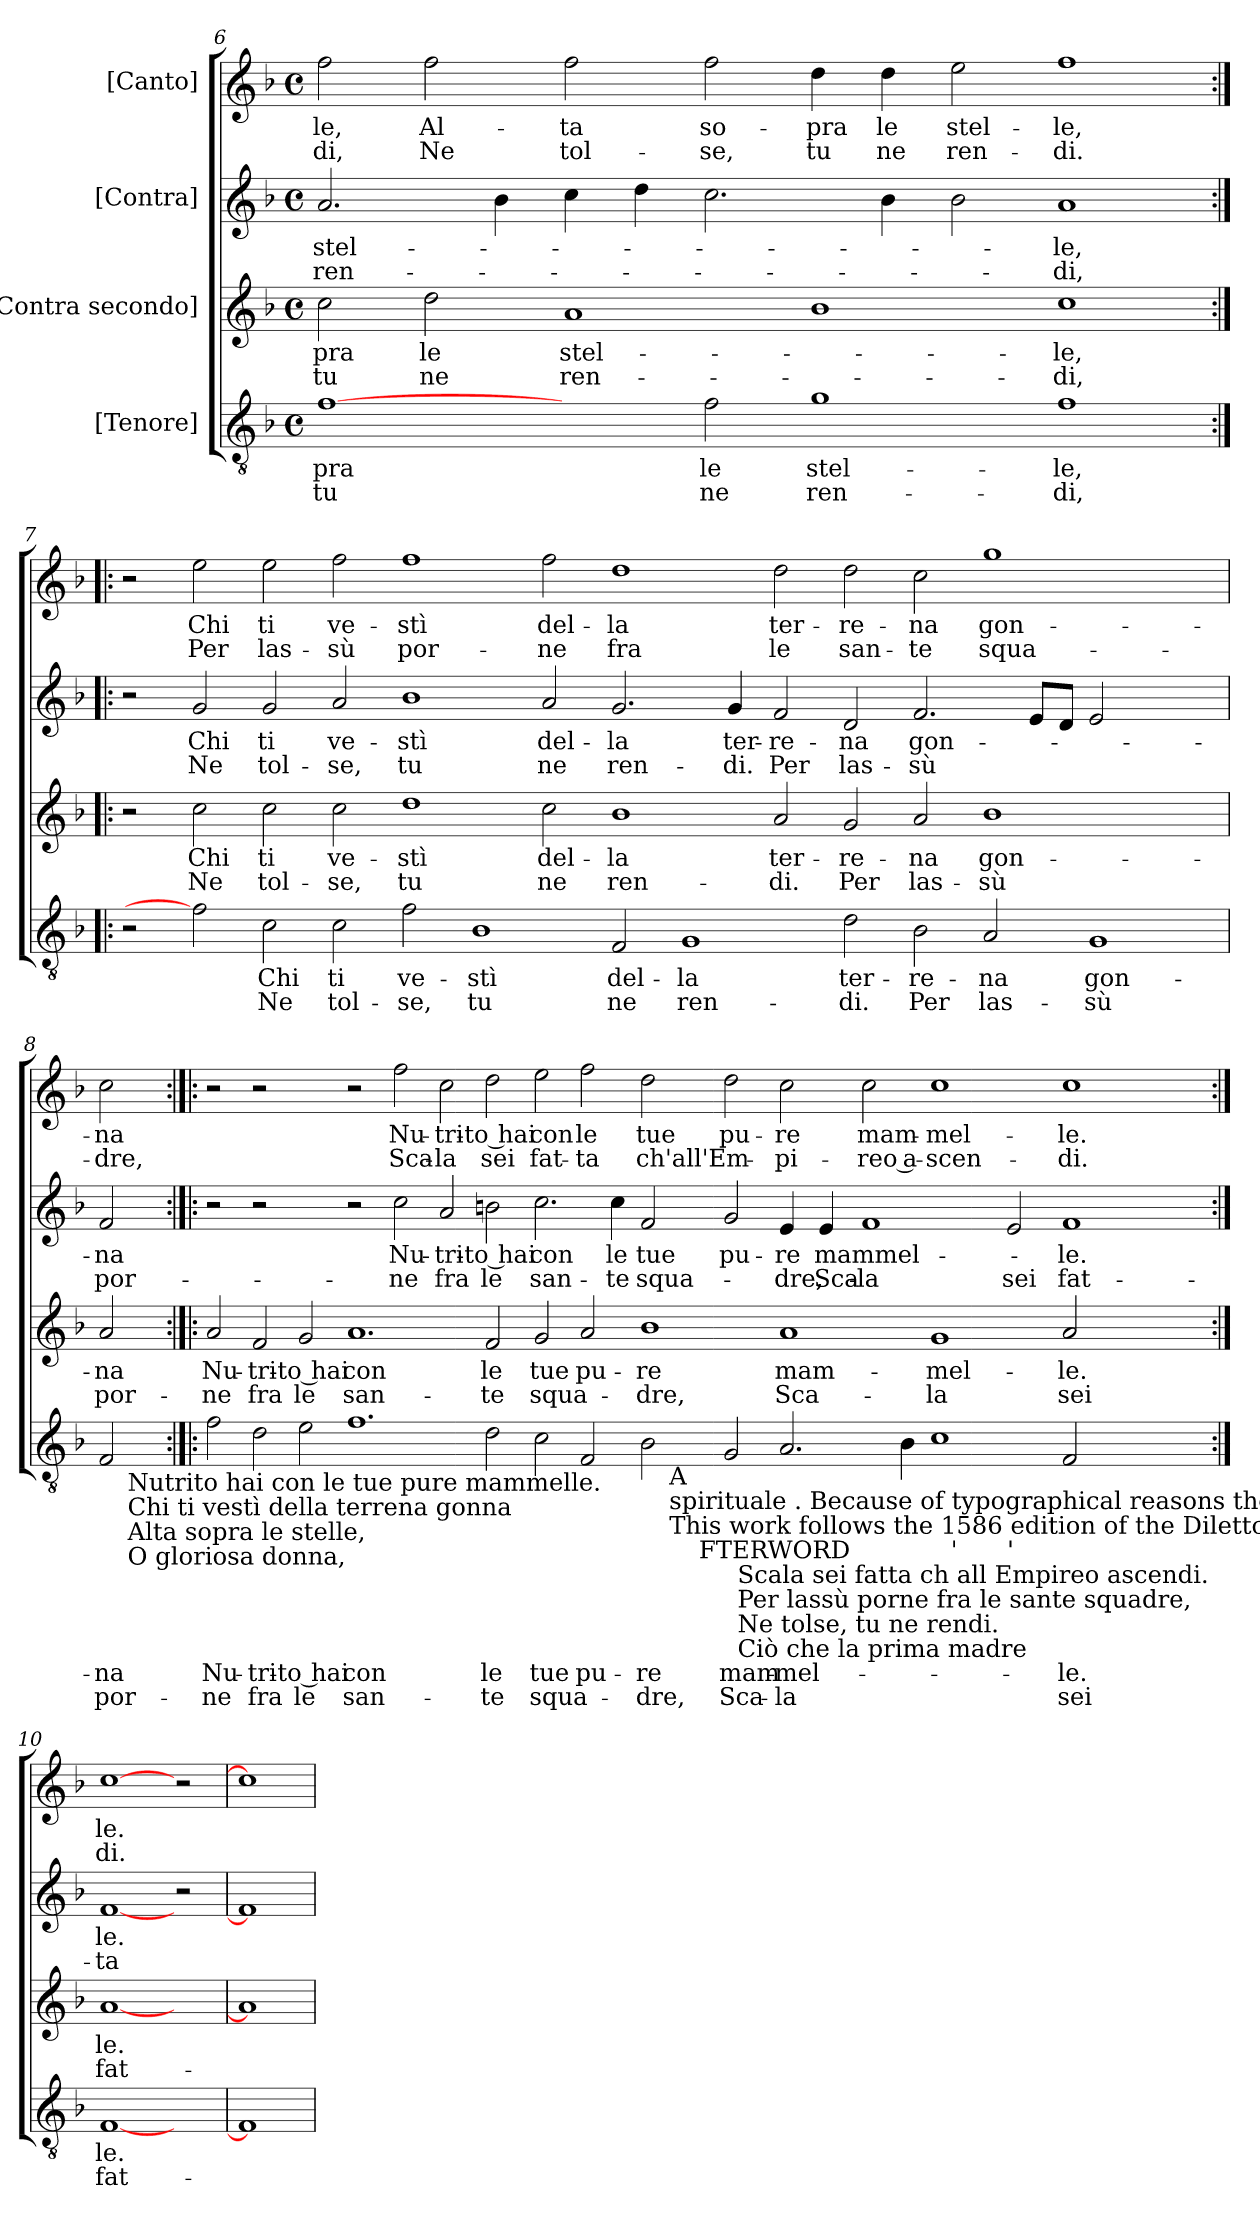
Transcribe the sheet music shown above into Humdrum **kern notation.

**kern	**text	**text	**kern	**text	**text	**kern	**text	**text	**kern	**text	**text
*part4	*part4	*part4	*part3	*part3	*part3	*part2	*part2	*part2	*part1	*part1	*part1
*staff4	*staff4	*staff4	*staff3	*staff3	*staff3	*staff2	*staff2	*staff2	*staff1	*staff1	*staff1
*I"[Tenore]	*	*	*I"[Contra secondo]	*	*	*I"[Contra]	*	*	*I"[Canto]	*	*
!!LO:LB:g=z
*clefGv2	*	*	*clefG2	*	*	*clefG2	*	*	*clefG2	*	*
*k[b-]	*	*	*k[b-]	*	*	*k[b-]	*	*	*k[b-]	*	*
*F:	*	*	*F:	*	*	*F:	*	*	*F:	*	*
*M4/4	*	*	*M4/4	*	*	*M4/4	*	*	*M4/4	*	*
*met(c)	*	*	*met(c)	*	*	*met(c)	*	*	*met(c)	*	*
=6	=6	=6	=6	=6	=6	=6	=6	=6	=6	=6	=6
!	!LO:LY:b	!LO:LY:b	!	!LO:LY:b	!LO:LY:b	!	!LO:LY:b	!LO:LY:b	!	!LO:LY:b	!LO:LY:b
[1f	-pra	tu	2cc\	-pra	tu	2.a/	stel-	ren-	2ff\	-le,	-di,
!	!	!	!	!LO:LY:b	!LO:LY:b	!	!	!	!	!LO:LY:b	!LO:LY:b
.	.	.	2dd\	le	ne	.	.	.	2ff\	Al-	Ne
.	.	.	.	.	.	4b-\	.	.	.	.	.
!	!	!	!	!LO:LY:b	!LO:LY:b	!	!	!	!	!LO:LY:b	!LO:LY:b
2ryy	.	.	1a	stel-	ren-	4cc\	.	.	2ff\	-ta	tol-
.	.	.	.	.	.	4dd\	.	.	.	.	.
!	!LO:LY:b	!LO:LY:b	!	!	!	!	!	!	!	!LO:LY:b	!LO:LY:b
2f\	le	ne	.	.	.	2.cc\	.	.	2ff\	so-	-se,
!	!LO:LY:b	!LO:LY:b	!	!	!	!	!	!	!	!LO:LY:b	!LO:LY:b
1g	stel-	ren-	1b-	.	.	.	.	.	4dd\	-pra	tu
!	!	!	!	!	!	!	!	!	!	!LO:LY:b	!LO:LY:b
.	.	.	.	.	.	4b-\	.	.	4dd\	le	ne
!	!	!	!	!	!	!	!	!	!	!LO:LY:b	!LO:LY:b
.	.	.	.	.	.	2b-\	.	.	2ee\	stel-	ren-
!	!LO:LY:b	!LO:LY:b	!	!LO:LY:b	!LO:LY:b	!	!LO:LY:b	!LO:LY:b	!	!LO:LY:b	!LO:LY:b
1f	-le,	-di,	1cc	-le,	-di,	1a	-le,	-di,	1ff	-le,	-di.
=7:|!|:	=7:|!|:	=7:|!|:	=7:|!|:	=7:|!|:	=7:|!|:	=7:|!|:	=7:|!|:	=7:|!|:	=7:|!|:	=7:|!|:	=7:|!|:
2r	.	.	2r	.	.	2r	.	.	2r	.	.
!	!	!	!	!LO:LY:b	!LO:LY:b	!	!LO:LY:b	!LO:LY:b	!	!LO:LY:b	!LO:LY:b
2f]	.	.	2cc\	Chi	Ne	2g/	Chi	Ne	2ee\	Chi	Per
!	!LO:LY:b	!LO:LY:b	!	!LO:LY:b	!LO:LY:b	!	!LO:LY:b	!LO:LY:b	!	!LO:LY:b	!LO:LY:b
2c\	Chi	Ne	2cc\	ti	tol-	2g/	ti	tol-	2ee\	ti	las-
!	!LO:LY:b	!LO:LY:b	!	!LO:LY:b	!LO:LY:b	!	!LO:LY:b	!LO:LY:b	!	!LO:LY:b	!LO:LY:b
2c\	ti	tol-	2cc\	ve-	-se,	2a/	ve-	-se,	2ff\	ve-	-sù
!	!LO:LY:b	!LO:LY:b	!	!LO:LY:b	!LO:LY:b	!	!LO:LY:b	!LO:LY:b	!	!LO:LY:b	!LO:LY:b
2f\	ve-	-se,	1dd	-stì	tu	1b-	-stì	tu	1ff	-stì	por-
!	!LO:LY:b	!LO:LY:b	!	!	!	!	!	!	!	!	!
1B-	-stì	tu	.	.	.	.	.	.	.	.	.
!	!	!	!	!LO:LY:b	!LO:LY:b	!	!LO:LY:b	!LO:LY:b	!	!LO:LY:b	!LO:LY:b
.	.	.	2cc\	del-	ne	2a/	del-	ne	2ff\	del-	-ne
!	!LO:LY:b	!LO:LY:b	!	!LO:LY:b	!LO:LY:b	!	!LO:LY:b	!LO:LY:b	!	!LO:LY:b	!LO:LY:b
2F/	del-	ne	1b-	-la	ren-	2.g/	-la	ren-	1dd	-la	fra
!	!LO:LY:b	!LO:LY:b	!	!	!	!	!	!	!	!	!
1G	-la	ren-	.	.	.	.	.	.	.	.	.
!	!	!	!	!	!	!	!LO:LY:b	!LO:LY:b	!	!	!
.	.	.	.	.	.	4g/	ter-	-di.	.	.	.
!	!	!	!	!LO:LY:b	!LO:LY:b	!	!LO:LY:b	!LO:LY:b	!	!LO:LY:b	!LO:LY:b
.	.	.	2a/	ter-	-di.	2f/	-re-	Per	2dd\	ter-	le
!	!LO:LY:b	!LO:LY:b	!	!LO:LY:b	!LO:LY:b	!	!LO:LY:b	!LO:LY:b	!	!LO:LY:b	!LO:LY:b
2d\	ter-	-di.	2g/	-re-	Per	2d/	-na	las-	2dd\	-re-	san-
!	!LO:LY:b	!LO:LY:b	!	!LO:LY:b	!LO:LY:b	!	!LO:LY:b	!LO:LY:b	!	!LO:LY:b	!LO:LY:b
2B-\	-re-	Per	2a/	-na	las-	2.f/	gon-	-sù	2cc\	-na	-te
!	!LO:LY:b	!LO:LY:b	!	!LO:LY:b	!LO:LY:b	!	!	!	!	!LO:LY:b	!LO:LY:b
2A/	-na	las-	1b-	gon-	-sù	.	.	.	1gg	gon-	squa-
.	.	.	.	.	.	8e/L	.	.	.	.	.
.	.	.	.	.	.	8d/J	.	.	.	.	.
!	!LO:LY:b	!LO:LY:b	!	!	!	!	!	!	!	!	!
1G	gon-	-sù	.	.	.	2e/	.	.	.	.	.
.	.	.	2ryy	.	.	2ryy	.	.	2ryy	.	.
!!LO:PB:g=z
=8	=8	=8	=8	=8	=8	=8	=8	=8	=8	=8	=8
!LO:TX:b:t=Diletto spirituale . Per ragioni tipografiche a m. 11 le	!	!	!	!	!	!	!	!	!	!	!
!LO:TX:b:t=Quest edizione segue fedelmente quella del 1586 del	!	!	!	!	!	!	!	!	!	!	!
!LO:TX:b:t=P OSTFAZIONE	!	!	!	!	!	!	!	!	!	!	!
!LO:TX:b:t='	!	!	!	!	!	!	!	!	!	!	!
!	!LO:LY:b	!LO:LY:b	!	!LO:LY:b	!LO:LY:b	!	!LO:LY:b	!LO:LY:b	!	!LO:LY:b	!LO:LY:b
*^	*	*	*	*	*	*	*	*	*	*	*
2F/	8ryy	-na	por-	2a/	-na	por-	2f/	-na	por-	2cc\	-na	-dre,
.	32ryy	.	.	.	.	.	.	.	.	.	.	.
!	!LO:TX:b:t=Nutrito hai con le tue pure mammelle.	!	!	!	!	!	!	!	!	!	!	!
!	!LO:TX:b:t=Chi ti vestì della terrena gonna	!	!	!	!	!	!	!	!	!	!	!
!	!LO:TX:b:t=Alta sopra le stelle,	!	!	!	!	!	!	!	!	!	!	!
!	!LO:TX:b:t=O gloriosa donna,	!	!	!	!	!	!	!	!	!	!	!
.	4ryy	.	.	.	.	.	.	.	.	.	.	.
.	16.ryy	.	.	.	.	.	.	.	.	.	.	.
=9:|!|:	=9:|!|:	=9:|!|:	=9:|!|:	=9:|!|:	=9:|!|:	=9:|!|:	=9:|!|:	=9:|!|:	=9:|!|:	=9:|!|:	=9:|!|:	=9:|!|:
!	!	!LO:LY:b	!LO:LY:b	!	!LO:LY:b	!LO:LY:b	!	!	!	!	!	!
*^	*^	*	*	*	*	*	*	*	*	*	*	*
*	*	*^	*^	*	*	*	*	*	*	*	*	*	*	*
*	*	*	*	*	*	*	*	*	*	*	*	*	*	*	*	*
2f\	1ryy	1ryy	1ryy	1ryy	1%7ryy	Nu-	-ne	2a/	Nu-	-ne	2r	.	.	2r	.	.
!	!	!	!	!	!	!LO:LY:b	!LO:LY:b	!	!LO:LY:b	!LO:LY:b	!	!	!	!	!	!
2d\	.	.	.	.	.	-tri-	fra	2f/	-tri-	fra	2r	.	.	2r	.	.
!	!	!	!	!	!	!LO:LY:b:rj	!LO:LY:b:rj	!	!LO:LY:b:rj	!LO:LY:b:rj	!	!	!	!	!	!
2e\	1ryy	1ryy	1ryy	1ryy	.	-to hai	le	2g/	-to hai	le	2ryy	.	.	2ryy	.	.
!	!	!	!	!	!	!LO:LY:b	!LO:LY:b	!	!LO:LY:b	!LO:LY:b	!	!	!	!	!	!
1.f	.	.	.	.	.	con	san-	1.a	con	san-	2r	.	.	2r	.	.
!	!	!	!	!	!	!	!	!	!	!	!	!LO:LY:b	!LO:LY:b	!	!LO:LY:b	!LO:LY:b
.	1ryy	1ryy	1ryy	1ryy	.	.	.	.	.	.	2cc\	Nu-	-ne	2ff\	Nu-	Sca-
!	!	!	!	!	!	!	!	!	!	!	!	!LO:LY:b	!LO:LY:b	!	!LO:LY:b	!LO:LY:b
.	.	.	.	.	.	.	.	.	.	.	2a/	-tri-	fra	2cc\	-tri-	-la
!	!	!	!	!	!	!LO:LY:b	!LO:LY:b	!	!LO:LY:b	!LO:LY:b	!	!LO:LY:b:rj	!LO:LY:b:rj	!	!LO:LY:b:rj	!LO:LY:b:rj
2d\	1ryy	1ryy	1ryy	1ryy	.	le	-te	2f/	le	-te	2bn\	-to hai	le	2dd\	-to hai	sei
!	!	!	!	!	!	!LO:LY:b	!LO:LY:b	!	!LO:LY:b	!LO:LY:b	!	!LO:LY:b	!LO:LY:b	!	!LO:LY:b	!LO:LY:b
2c\	.	.	.	.	.	tue	squa-	2g/	tue	squa-	2.cc\	con	san-	2ee>\	con	fat-
!	!	!	!	!	!	!LO:LY:b	!	!	!LO:LY:b	!	!	!	!	!	!LO:LY:b	!LO:LY:b
2F/	2ryy	2ryy	1ryy	1ryy	.	pu-	.	2a/	pu-	.	.	.	.	2ff\	le	-ta
!	!	!	!	!	!	!	!	!	!	!	!	!LO:LY:b	!LO:LY:b	!	!	!
.	.	.	.	.	.	.	.	.	.	.	4cc\	le	-te	.	.	.
!	!	!	!	!	!	!LO:LY:b	!LO:LY:b	!	!LO:LY:b	!LO:LY:b	!	!LO:LY:b	!LO:LY:b	!	!LO:LY:b	!LO:LY:b
2B-\	8ryy	4ryy	.	.	.	-re	-dre,	1b-	-re	-dre,	2f/	tue	squa-	2dd\	tue	ch'all'Em-
.	32ryy	.	.	.	.	.	.	.	.	.	.	.	.	.	.	.
!	!LO:TX:b:t=A	!	!	!	!	!	!	!	!	!	!	!	!	!	!	!
!	!LO:TX:b:t=spirituale . Because of typographical reasons the first	!	!	!	!	!	!	!	!	!	!	!	!	!	!	!
!	!LO:TX:b:t=This work follows the 1586 edition of the Diletto	!	!	!	!	!	!	!	!	!	!	!	!	!	!	!
.	1ryy	.	.	.	.	.	.	.	.	.	.	.	.	.	.	.
.	.	16ryy	.	.	.	.	.	.	.	.	.	.	.	.	.	.
!	!	!LO:TX:b:t=FTERWORD	!	!	!	!	!	!	!	!	!	!	!	!	!	!
.	.	1ryy	.	.	.	.	.	.	.	.	.	.	.	.	.	.
!	!	!	!	!	!	!LO:LY:b	!LO:LY:b	!	!	!	!	!LO:LY:b	!	!	!LO:LY:b	!
2G/	.	.	16ryy	1ryy	.	mam-	Sca-	.	.	.	2g/	pu-	.	2dd\	pu-	.
!	!	!	!LO:TX:b:t=Scala sei fatta ch all Empireo ascendi.	!	!	!	!	!	!	!	!	!	!	!	!	!
!	!	!	!LO:TX:b:t=Per lassù porne fra le sante squadre,	!	!	!	!	!	!	!	!	!	!	!	!	!
!	!	!	!LO:TX:b:t=Ne tolse, tu ne rendi.	!	!	!	!	!	!	!	!	!	!	!	!	!
!	!	!	!LO:TX:b:t=Ciò che la prima madre	!	!	!	!	!	!	!	!	!	!	!	!	!
.	.	.	1ryy	.	.	.	.	.	.	.	.	.	.	.	.	.
!	!	!	!	!	!	!LO:LY:b	!LO:LY:b	!	!LO:LY:b	!LO:LY:b	!	!LO:LY:b	!LO:LY:b	!	!LO:LY:b	!LO:LY:b
2.A/	.	.	.	.	.	-mel-	-la	1a	mam-	Sca-	4e/	-re	-dre,	2cc\	-re	-pi-
.	1ryy	.	.	.	.	.	.	.	.	.	.	.	.	.	.	.
!	!	!	!	!	!	!	!	!	!	!	!	!LO:LY:b	!LO:LY:b	!	!	!
.	.	.	.	.	.	.	.	.	.	.	4e/	mammel-	Sca-	.	.	.
.	.	1ryy	.	.	.	.	.	.	.	.	.	.	.	.	.	.
!	!	!	!	!	!	!	!	!	!	!	!	!	!LO:LY:b:rj	!	!LO:LY:b	!LO:LY:b
.	.	.	.	2ryy	.	.	.	.	.	.	1f	.	-la	2cc\	mam-	-reo a-
.	.	.	1ryy	.	.	.	.	.	.	.	.	.	.	.	.	.
4B-\	.	.	.	.	.	.	.	.	.	.	.	.	.	.	.	.
!	!	!	!	!	!	!	!	!	!LO:LY:b	!LO:LY:b	!	!	!	!	!LO:LY:b	!LO:LY:b
1c	.	.	.	8ryy	.	.	.	1g	-mel-	-la	.	.	.	1cc	-mel-	-scen-
!	!	!	!	!LO:TX:b:t='	!	!	!	!	!	!	!	!	!	!	!	!
.	.	.	.	1...ryy	.	.	.	.	.	.	.	.	.	.	.	.
.	1ryy	.	.	.	.	.	.	.	.	.	.	.	.	.	.	.
.	.	1ryy	.	.	.	.	.	.	.	.	.	.	.	.	.	.
!	!	!	!	!	!LO:TX:b:t='	!	!	!	!	!	!	!	!	!	!	!
!	!	!	!	!	!	!	!	!	!	!	!	!	!LO:LY:b	!	!	!
.	.	.	.	.	1.ryy	.	.	.	.	.	2e/	.	sei	.	.	.
.	.	.	1ryy	.	.	.	.	.	.	.	.	.	.	.	.	.
!	!	!	!	!	!	!LO:LY:b	!LO:LY:b	!	!LO:LY:b	!LO:LY:b	!	!LO:LY:b	!LO:LY:b	!	!LO:LY:b	!LO:LY:b
2F/	.	.	.	.	.	-le.	sei	2a/	-le.	sei	1f	-le.	fat-	1cc	-le.	-di.
.	2ryy	.	.	.	.	.	.	.	.	.	.	.	.	.	.	.
.	.	2ryy	.	.	.	.	.	.	.	.	.	.	.	.	.	.
2ryy	.	.	.	.	.	.	.	2ryy	.	.	.	.	.	.	.	.
.	.	.	4..ryy	.	.	.	.	.	.	.	.	.	.	.	.	.
.	4ryy	.	.	.	.	.	.	.	.	.	.	.	.	.	.	.
.	.	8.ryy	.	.	.	.	.	.	.	.	.	.	.	.	.	.
.	16.ryy	.	.	.	.	.	.	.	.	.	.	.	.	.	.	.
=10:|!	=10:|!	=10:|!	=10:|!	=10:|!	=10:|!	=10:|!	=10:|!	=10:|!	=10:|!	=10:|!	=10:|!	=10:|!	=10:|!	=10:|!	=10:|!	=10:|!
!	!	!	!	!	!	!LO:LY:b	!LO:LY:b	!	!LO:LY:b	!LO:LY:b	!	!LO:LY:b	!LO:LY:b	!	!LO:LY:b	!LO:LY:b
*v	*v	*v	*v	*v	*v	*	*	*	*	*	*	*	*	*	*	*
[1F	le.	fat-	[1a	le.	fat-	[1f	le.	-ta	[1cc	le.	di.
2ryy	.	.	2ryy	.	.	2r	.	.	2r	.	.
=11!	=11!	=11!	=11!	=11!	=11!	=11!	=11!	=11!	=11!	=11!	=11!
1F]	.	.	1a]	.	.	1f]	.	.	1cc]	.	.
=	=	=	=	=	=	=	=	=	=	=	=
*-	*-	*-	*-	*-	*-	*-	*-	*-	*-	*-	*-
